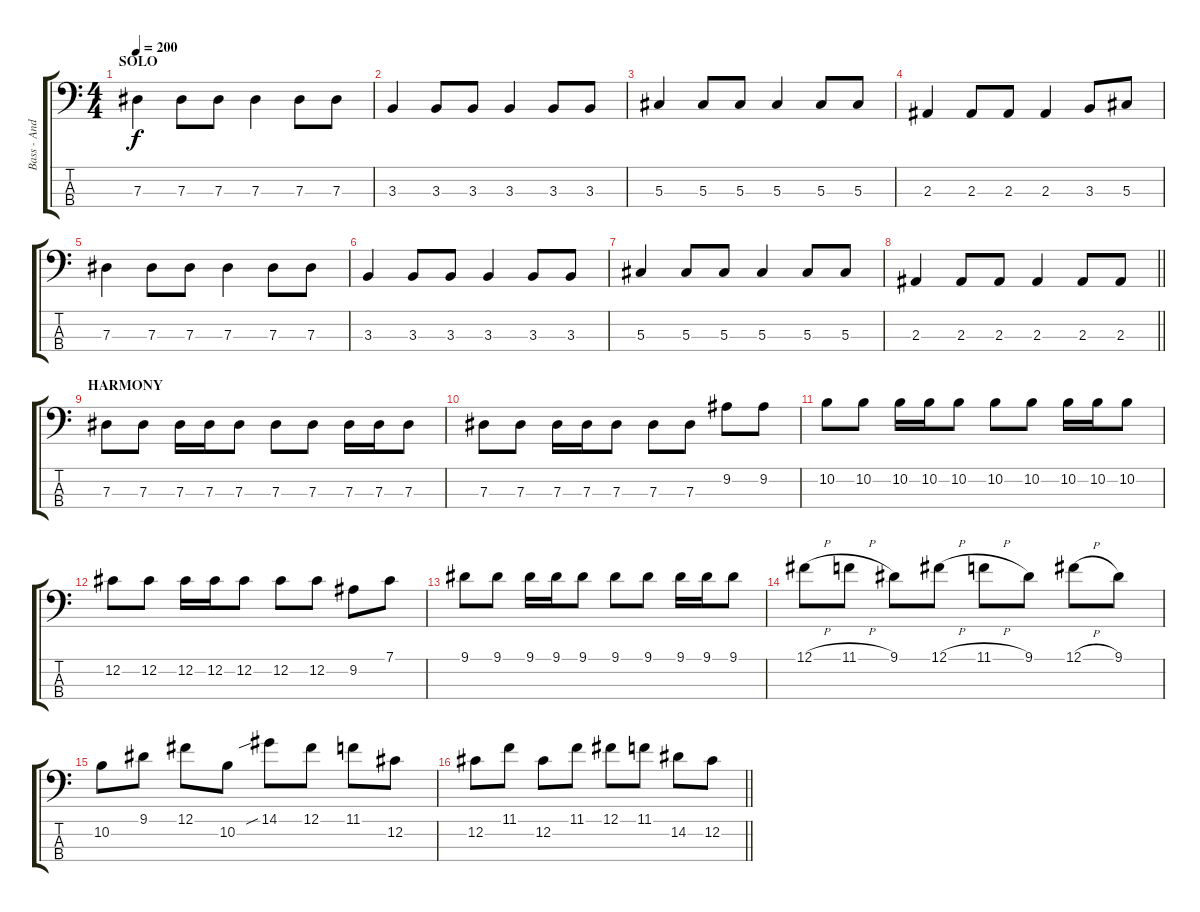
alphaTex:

\track ("Bass - Andre Hartoonian" "Bass - And") {instrument electricbasspick}
\staff {score tabs}
\tuning (Gb2 Db2 Ab1 Eb1) {hide}
\ts (4 4)
\section ("" "SOLO")
\tempo 200
\clef f4
\ks c
7.3.4{dy f} 7.3.8 7.3.8 7.3.4 7.3.8 7.3.8 |
3.3.4 3.3.8 3.3.8 3.3.4 3.3.8 3.3.8 |
5.3.4 5.3.8 5.3.8 5.3.4 5.3.8 5.3.8 |
2.3.4 2.3.8 2.3.8 2.3.4 3.3.8 5.3.8 |
7.3.4 7.3.8 7.3.8 7.3.4 7.3.8 7.3.8 |
3.3.4 3.3.8 3.3.8 3.3.4 3.3.8 3.3.8 |
5.3.4 5.3.8 5.3.8 5.3.4 5.3.8 5.3.8 |
\barLineRight lightlight
2.3.4 2.3.8 2.3.8 2.3.4 2.3.8 2.3.8 |
\section ("" "HARMONY")
7.3.8 7.3.8 7.3.16 7.3.16 7.3.8 7.3.8 7.3.8 7.3.16 7.3.16 7.3.8 |
7.3.8 7.3.8 7.3.16 7.3.16 7.3.8 7.3.8 7.3.8 9.2.8 9.2.8 |
10.2.8 10.2.8 10.2.16 10.2.16 10.2.8 10.2.8 10.2.8 10.2.16 10.2.16 10.2.8 |
12.2.8 12.2.8 12.2.16 12.2.16 12.2.8 12.2.8 12.2.8 9.2.8 7.1.8 |
9.1.8 9.1.8 9.1.16 9.1.16 9.1.8 9.1.8 9.1.8 9.1.16 9.1.16 9.1.8 |
12.1{h}.8 11.1{h}.8 9.1.8 12.1{h}.8 11.1{h}.8 9.1.8 12.1{h}.8 9.1.8 |
10.2.8 9.1.8 12.1.8 10.2.8 14.1{sib}.8 12.1.8 11.1.8 12.2.8 |
\barLineRight lightlight
12.2.8 11.1.8 12.2.8 11.1.8 12.1.8 11.1.8 14.2.8 12.2.8
